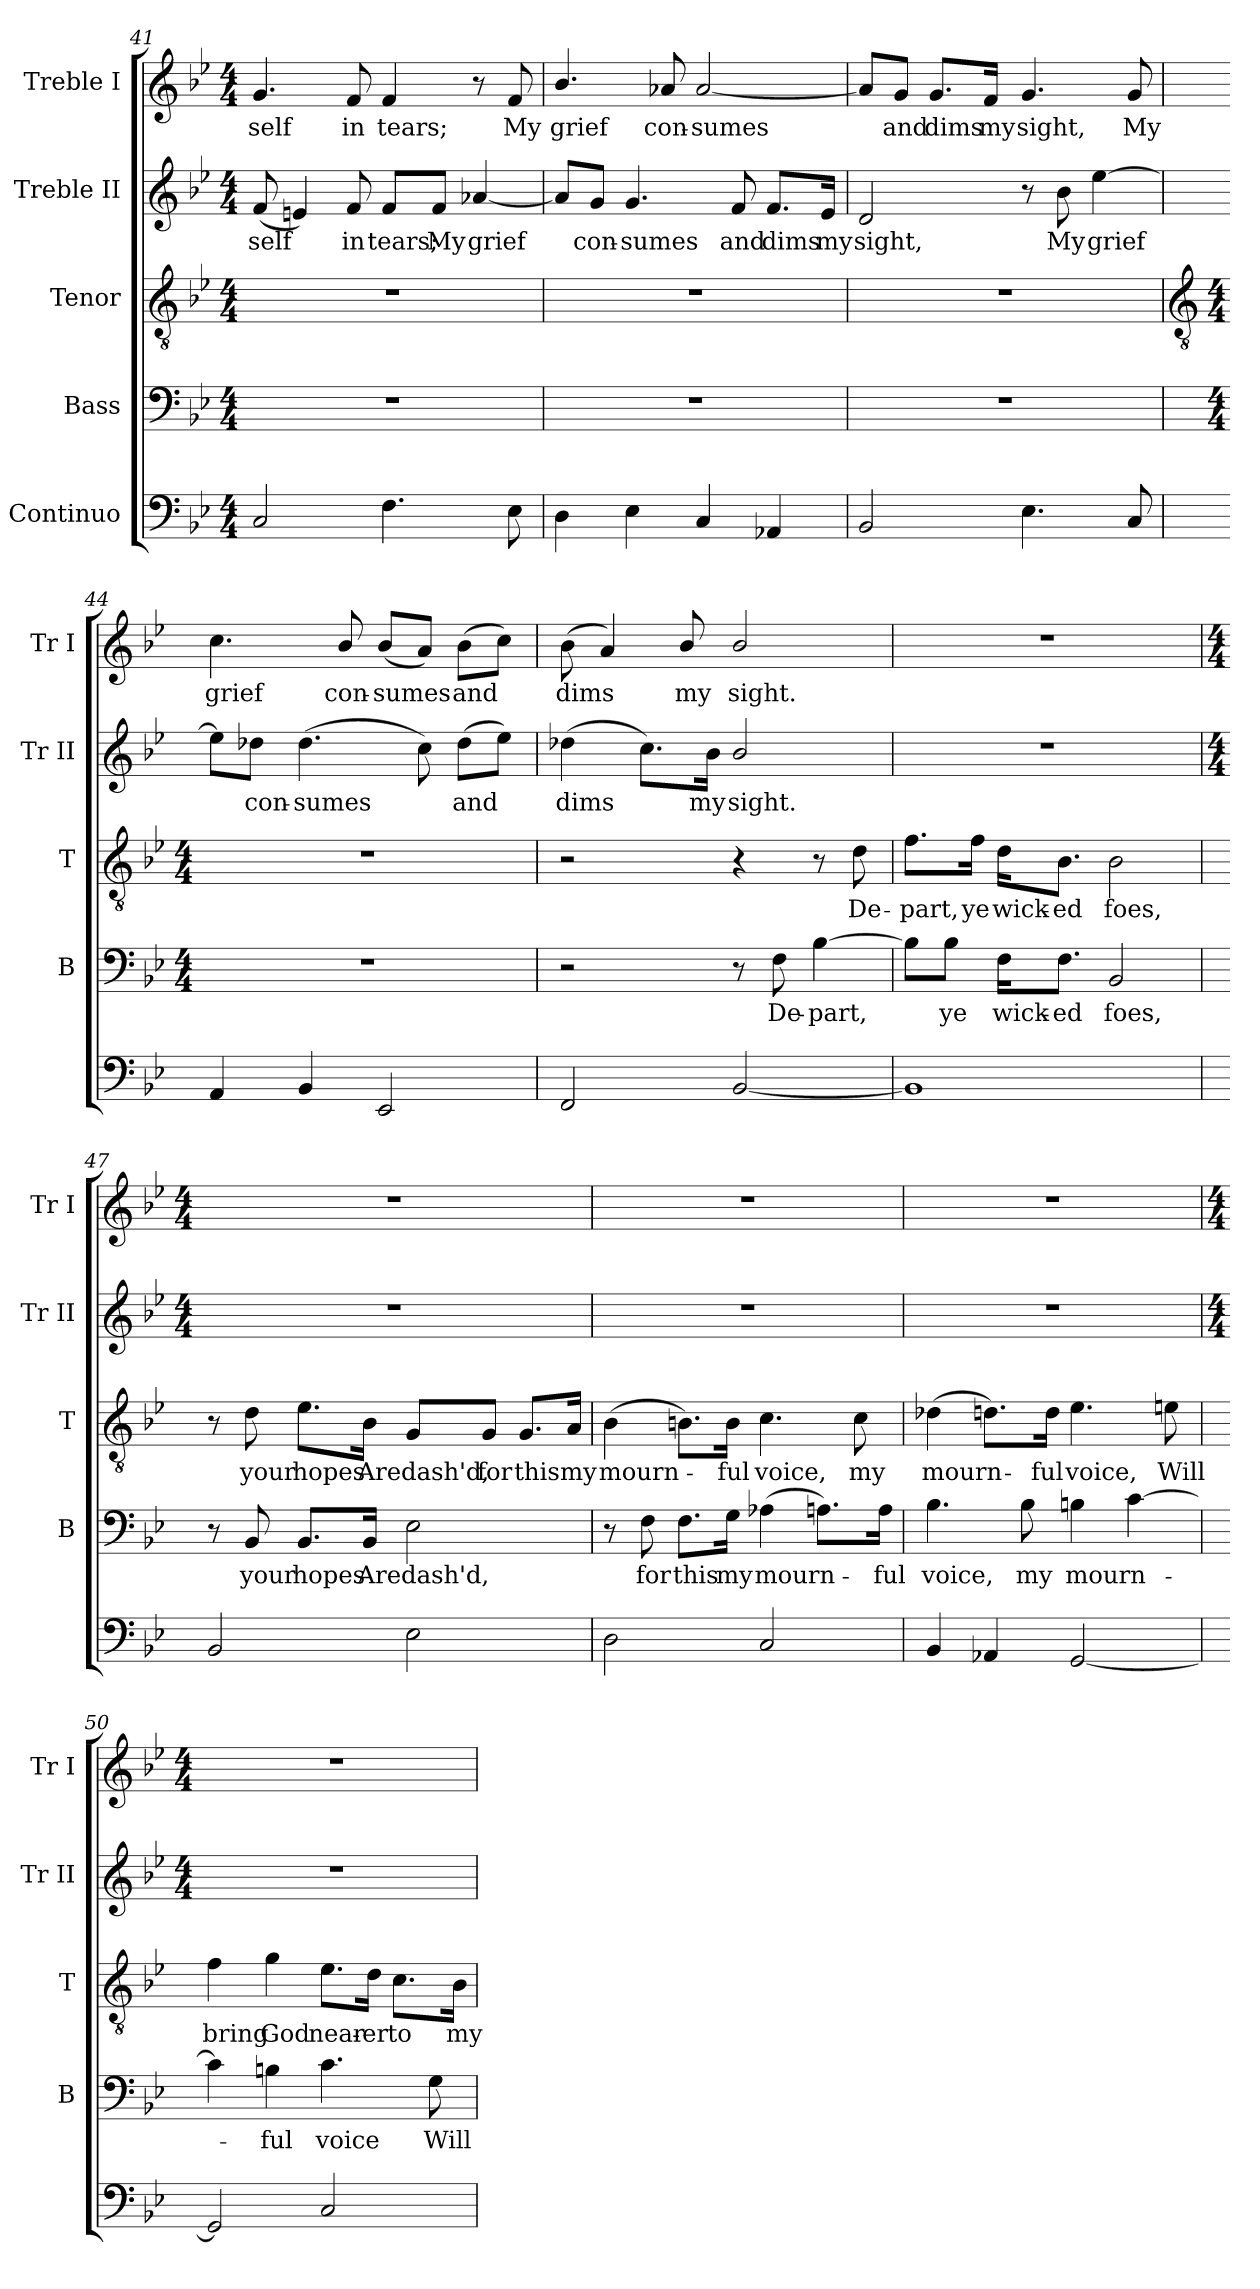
**kern	**kern	**text	**kern	**text	**kern	**text	**kern	**text
*part5	*part4	*part4	*part3	*part3	*part2	*part2	*part1	*part1
*staff5	*staff4	*staff4	*staff3	*staff3	*staff2	*staff2	*staff1	*staff1
*I"Continuo	*I"Bass	*	*I"Tenor	*	*I"Treble II	*	*I"Treble I	*
*	*I'B	*	*I'T	*	*I'Tr II	*	*I'Tr I	*
!!LO:PB:g=z
*clefF4	*clefF4	*	*clefGv2	*	*clefG2	*	*clefG2	*
*k[b-e-]	*k[b-e-]	*	*k[b-e-]	*	*k[b-e-]	*	*k[b-e-]	*
*B-:	*B-:	*	*B-:	*	*B-:	*	*B-:	*
*M4/4	*M4/4	*	*M4/4	*	*M4/4	*	*M4/4	*
=41	=41	=41	=41	=41	=41	=41	=41	=41
!	!	!	!	!	!	!LO:LY:b	!	!LO:LY:b
2C/	1r	.	1r	.	(<8f/	self	4.g/	self
.	.	.	.	.	4en/)	.	.	.
!	!	!	!	!	!	!LO:LY:b	!	!LO:LY:b
.	.	.	.	.	8f/	in	8f/	in
!	!	!	!	!	!	!LO:LY:b	!	!LO:LY:b
4.F\	.	.	.	.	8f/L	tears;	4f/	tears;
!	!	!	!	!	!	!LO:LY:b	!	!
.	.	.	.	.	8f/J	My	.	.
!	!	!	!	!	!	!LO:LY:b	!	!
.	.	.	.	.	[4a-X/	grief	8r	.
!	!	!	!	!	!	!	!	!LO:LY:b
8E-\	.	.	.	.	.	.	8f/	My
=42	=42	=42	=42	=42	=42	=42	=42	=42
!	!	!	!	!	!	!	!	!LO:LY:b
4D\	1r	.	1r	.	8a-/L]	.	4.b-/	grief
!	!	!	!	!	!	!LO:LY:b	!	!
.	.	.	.	.	8g/J	con-	.	.
!	!	!	!	!	!	!LO:LY:b	!	!
4E-\	.	.	.	.	4.g/	-sumes	.	.
!	!	!	!	!	!	!	!	!LO:LY:b
.	.	.	.	.	.	.	8a-X/	con-
!	!	!	!	!	!	!	!	!LO:LY:b
4C/	.	.	.	.	.	.	[2a-/	-sumes
!	!	!	!	!	!	!LO:LY:b	!	!
.	.	.	.	.	8f/	and	.	.
!	!	!	!	!	!	!LO:LY:b	!	!
4AA-X/	.	.	.	.	8.f/L	dims	.	.
!	!	!	!	!	!	!LO:LY:b	!	!
.	.	.	.	.	16e-/Jk	my	.	.
=43	=43	=43	=43	=43	=43	=43	=43	=43
!	!	!	!	!	!	!LO:LY:b	!	!
2BB-/	1r	.	1r	.	2d/	sight,	8a-/L]	.
!	!	!	!	!	!	!	!	!LO:LY:b
.	.	.	.	.	.	.	8g/J	and
!	!	!	!	!	!	!	!	!LO:LY:b
.	.	.	.	.	.	.	8.g/L	dims
!	!	!	!	!	!	!	!	!LO:LY:b
.	.	.	.	.	.	.	16f/Jk	my
!	!	!	!	!	!	!	!	!LO:LY:b
4.E-\	.	.	.	.	8r	.	4.g/	sight,
!	!	!	!	!	!	!LO:LY:b	!	!
.	.	.	.	.	8b-\	My	.	.
!	!	!	!	!	!	!LO:LY:b	!	!
.	.	.	.	.	[4ee-\	grief	.	.
!	!	!	!	!	!	!	!	!LO:LY:b
8C/	.	.	.	.	.	.	8g/	My
!!LO:LB:g=z
=44	=44	=44	=44	=44	=44	=44	=44	=44
*	*	*	*clefGv2	*	*	*	*	*
*	*M4/4	*	*M4/4	*	*	*	*	*
!	!	!	!	!	!	!	!	!LO:LY:b
4AA/	1r	.	1r	.	8ee-\L]	.	4.cc\	grief
!	!	!	!	!	!	!LO:LY:b	!	!
.	.	.	.	.	8dd-X\J	con-	.	.
!	!	!	!	!	!	!LO:LY:b	!	!
4BB-/	.	.	.	.	(>4.dd-\	-sumes	.	.
!	!	!	!	!	!	!	!	!LO:LY:b
.	.	.	.	.	.	.	8b-/	con-
!	!	!	!	!	!	!	!	!LO:LY:b
2EE-/	.	.	.	.	.	.	(<8b-/L	-sumes
.	.	.	.	.	8cc\)	.	8a/J)	.
!	!	!	!	!	!	!LO:LY:b	!	!LO:LY:b
.	.	.	.	.	(>8dd-\L	and	(>8b-\L	and
.	.	.	.	.	8ee-\J)	.	8cc\J)	.
=45	=45	=45	=45	=45	=45	=45	=45	=45
!	!	!	!	!	!	!LO:LY:b	!	!LO:LY:b
2FF/	2r	.	2r	.	(>4dd-X\	dims	(<8b-\	dims
.	.	.	.	.	.	.	4a/)	.
.	.	.	.	.	8.cc\L)	.	.	.
!	!	!	!	!	!	!	!	!LO:LY:b
.	.	.	.	.	.	.	8b-/	my
!	!	!	!	!	!	!LO:LY:b	!	!
.	.	.	.	.	16b-\Jk	my	.	.
!	!	!	!	!	!	!LO:LY:b	!	!LO:LY:b
[2BB-/	8r	.	4r	.	2b-/	sight.	2b-/	sight.
!	!	!LO:LY:b	!	!	!	!	!	!
.	8F\	De-	.	.	.	.	.	.
!	!	!LO:LY:b	!	!	!	!	!	!
.	[4B-\	-part,	8r	.	.	.	.	.
!	!	!	!	!LO:LY:b	!	!	!	!
.	.	.	8d\	De-	.	.	.	.
=46	=46	=46	=46	=46	=46	=46	=46	=46
!	!	!	!	!LO:LY:b	!	!	!	!
1BB-]	8B-\L]	.	8.f\L	-part,	1r	.	1r	.
!	!	!LO:LY:b	!	!	!	!	!	!
.	8B-\J	ye	.	.	.	.	.	.
!	!	!	!	!LO:LY:b	!	!	!	!
.	.	.	16f\Jk	ye	.	.	.	.
!	!	!LO:LY:b	!	!LO:LY:b	!	!	!	!
.	16F\KL	wick-	16d\KL	wick-	.	.	.	.
!	!	!LO:LY:b	!	!LO:LY:b	!	!	!	!
.	8.F\J	-ed	8.B-\J	-ed	.	.	.	.
!	!	!LO:LY:b	!	!LO:LY:b	!	!	!	!
.	2BB-/	foes,	2B-\	foes,	.	.	.	.
!!LO:LB:g=z
=47	=47	=47	=47	=47	=47	=47	=47	=47
*	*	*	*	*	*M4/4	*	*M4/4	*
2BB-/	8r	.	8r	.	1r	.	1r	.
!	!	!LO:LY:b	!	!LO:LY:b	!	!	!	!
.	8BB-/	your	8d\	your	.	.	.	.
!	!	!LO:LY:b	!	!LO:LY:b	!	!	!	!
.	8.BB-/L	hopes	8.e-\L	hopes	.	.	.	.
!	!	!LO:LY:b	!	!LO:LY:b	!	!	!	!
.	16BB-/Jk	Are	16B-\Jk	Are	.	.	.	.
!	!	!LO:LY:b	!	!LO:LY:b	!	!	!	!
2E-\	2E-\	dash'd,	8G/L	dash'd,	.	.	.	.
!	!	!	!	!LO:LY:b	!	!	!	!
.	.	.	8G/J	for	.	.	.	.
!	!	!	!	!LO:LY:b	!	!	!	!
.	.	.	8.G/L	this	.	.	.	.
!	!	!	!	!LO:LY:b	!	!	!	!
.	.	.	16A/Jk	my	.	.	.	.
=48	=48	=48	=48	=48	=48	=48	=48	=48
!	!	!	!	!LO:LY:b	!	!	!	!
2D\	8r	.	(>4B-\	mourn-	1r	.	1r	.
!	!	!LO:LY:b	!	!	!	!	!	!
.	8F\	for	.	.	.	.	.	.
!	!	!LO:LY:b	!	!	!	!	!	!
.	8.F\L	this	8.Bn\L)	.	.	.	.	.
!	!	!LO:LY:b	!	!LO:LY:b	!	!	!	!
.	16G\Jk	my	16B\Jk	ful	.	.	.	.
!	!	!LO:LY:b	!	!LO:LY:b	!	!	!	!
2C/	(>4A-X\	mourn-	4.c\	voice,	.	.	.	.
.	8.An\L)	.	.	.	.	.	.	.
!	!	!	!	!LO:LY:b	!	!	!	!
.	.	.	8c\	my	.	.	.	.
!	!	!LO:LY:b	!	!	!	!	!	!
.	16A\Jk	ful	.	.	.	.	.	.
=49	=49	=49	=49	=49	=49	=49	=49	=49
!	!	!LO:LY:b	!	!LO:LY:b	!	!	!	!
4BB-/	4.B-\	voice,	(>4d-X\	mourn-	1r	.	1r	.
4AA-X/	.	.	8.dn\L)	.	.	.	.	.
!	!	!LO:LY:b	!	!	!	!	!	!
.	8B-\	my	.	.	.	.	.	.
!	!	!	!	!LO:LY:b	!	!	!	!
.	.	.	16d\Jk	ful	.	.	.	.
!	!	!LO:LY:b	!	!LO:LY:b	!	!	!	!
[2GG/	4Bn\	mourn-	4.e-\	voice,	.	.	.	.
.	[4c\	.	.	.	.	.	.	.
!	!	!	!	!LO:LY:b	!	!	!	!
.	.	.	8en\	Will	.	.	.	.
!!LO:PB:g=z
=50	=50	=50	=50	=50	=50	=50	=50	=50
*	*	*	*	*	*M4/4	*	*M4/4	*
!	!	!	!	!LO:LY:b	!	!	!	!
2GG/]	4c\]	.	4f\	bring	1r	.	1r	.
!	!	!LO:LY:b	!	!LO:LY:b	!	!	!	!
.	4Bn\	ful	4g\	God	.	.	.	.
!	!	!LO:LY:b	!	!LO:LY:b	!	!	!	!
2C/	4.c\	voice	8.e-\L	near-	.	.	.	.
!	!	!	!	!LO:LY:b	!	!	!	!
.	.	.	16d\Jk	-er	.	.	.	.
!	!	!	!	!LO:LY:b	!	!	!	!
.	.	.	8.c\L	to	.	.	.	.
!	!	!LO:LY:b	!	!	!	!	!	!
.	8G\	Will	.	.	.	.	.	.
!	!	!	!	!LO:LY:b	!	!	!	!
.	.	.	16B-\Jk	my	.	.	.	.
=	=	=	=	=	=	=	=	=
*-	*-	*-	*-	*-	*-	*-	*-	*-
